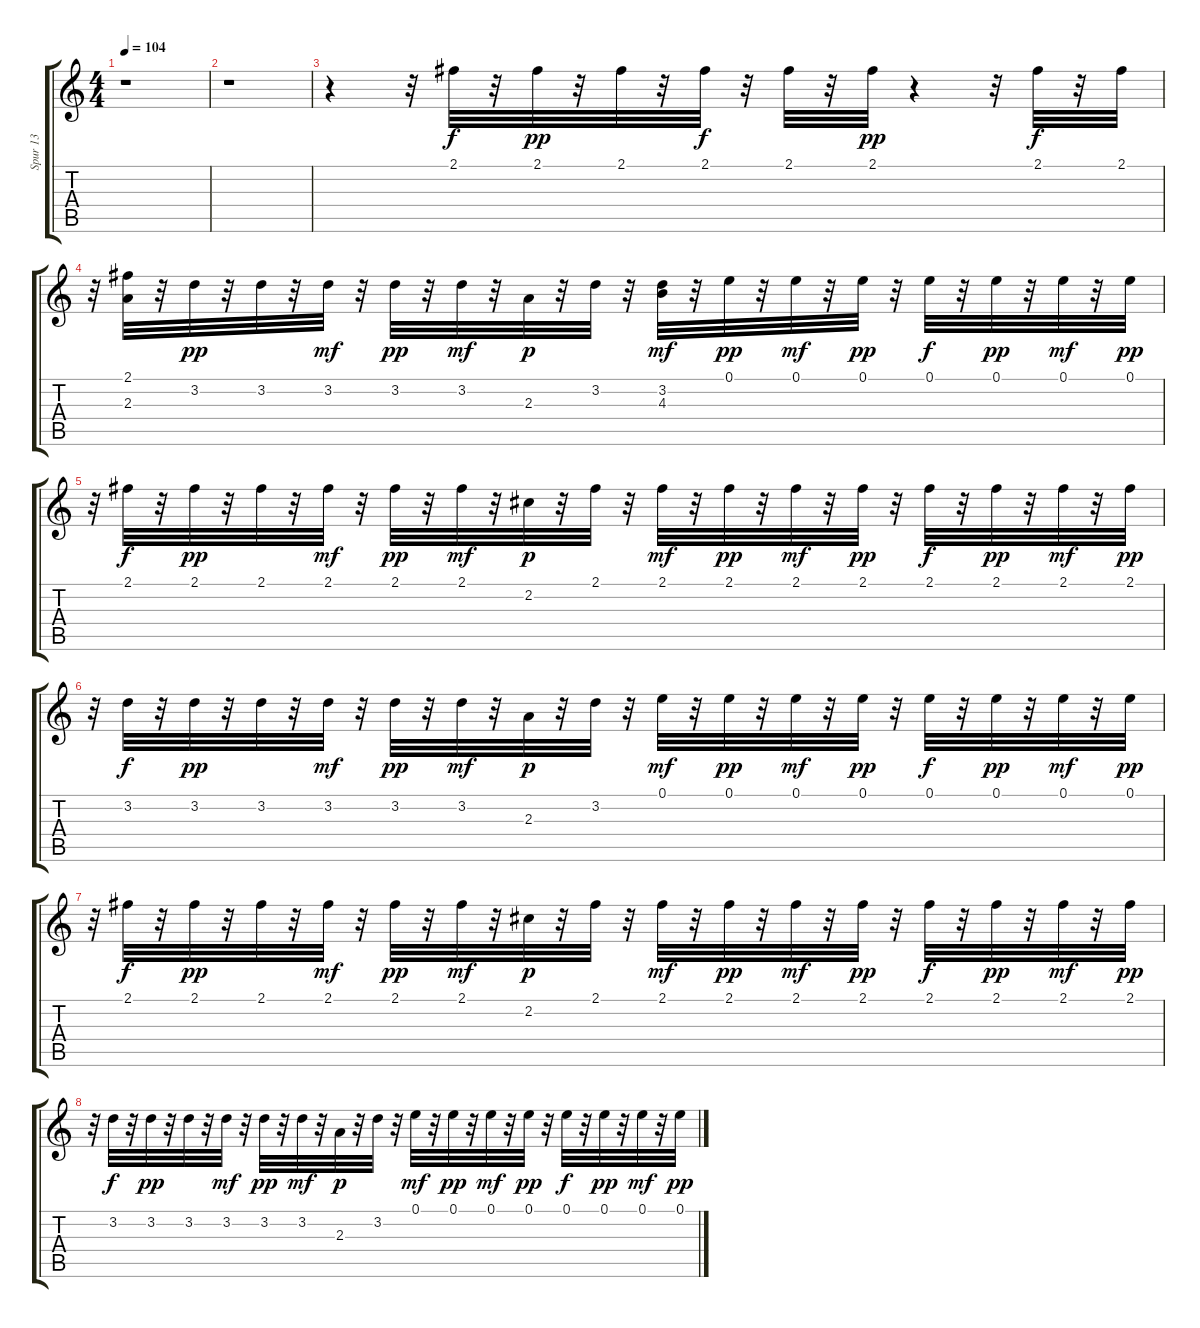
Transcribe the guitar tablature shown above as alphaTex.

\track ("Spur 13" "Spur 13") {instrument electricguitarmuted}
\staff {score tabs}
\tuning (E4 B3 G3 D3 A2 E2) {hide}
\ts (4 4)
\tempo 104
\clef g2
\ks c
r.1{dy pp} |
r.1 |
r.4 r.32 2.1.32{dy f} r.32 2.1.32{dy pp} r.32 2.1.32 r.32 2.1.32{dy f} r.32 2.1.32 r.32 2.1.32{dy pp} r.4 r.32 2.1.32{dy f} r.32 2.1.32 |
r.32 (2.1 2.3).32 r.32 3.2.32{dy pp} r.32 3.2.32 r.32 3.2.32{dy mf} r.32 3.2.32{dy pp} r.32 3.2.32{dy mf} r.32 2.3.32{dy p} r.32 3.2.32 r.32 (3.2 4.3).32{dy mf} r.32 0.1.32{dy pp} r.32 0.1.32{dy mf} r.32 0.1.32{dy pp} r.32 0.1.32{dy f} r.32 0.1.32{dy pp} r.32 0.1.32{dy mf} r.32 0.1.32{dy pp} |
r.32 2.1.32{dy f} r.32 2.1.32{dy pp} r.32 2.1.32 r.32 2.1.32{dy mf} r.32 2.1.32{dy pp} r.32 2.1.32{dy mf} r.32 2.2.32{dy p} r.32 2.1.32 r.32 2.1.32{dy mf} r.32 2.1.32{dy pp} r.32 2.1.32{dy mf} r.32 2.1.32{dy pp} r.32 2.1.32{dy f} r.32 2.1.32{dy pp} r.32 2.1.32{dy mf} r.32 2.1.32{dy pp} |
r.32 3.2.32{dy f} r.32 3.2.32{dy pp} r.32 3.2.32 r.32 3.2.32{dy mf} r.32 3.2.32{dy pp} r.32 3.2.32{dy mf} r.32 2.3.32{dy p} r.32 3.2.32 r.32 0.1.32{dy mf} r.32 0.1.32{dy pp} r.32 0.1.32{dy mf} r.32 0.1.32{dy pp} r.32 0.1.32{dy f} r.32 0.1.32{dy pp} r.32 0.1.32{dy mf} r.32 0.1.32{dy pp} |
r.32 2.1.32{dy f} r.32 2.1.32{dy pp} r.32 2.1.32 r.32 2.1.32{dy mf} r.32 2.1.32{dy pp} r.32 2.1.32{dy mf} r.32 2.2.32{dy p} r.32 2.1.32 r.32 2.1.32{dy mf} r.32 2.1.32{dy pp} r.32 2.1.32{dy mf} r.32 2.1.32{dy pp} r.32 2.1.32{dy f} r.32 2.1.32{dy pp} r.32 2.1.32{dy mf} r.32 2.1.32{dy pp} |
r.32 3.2.32{dy f} r.32 3.2.32{dy pp} r.32 3.2.32 r.32 3.2.32{dy mf} r.32 3.2.32{dy pp} r.32 3.2.32{dy mf} r.32 2.3.32{dy p} r.32 3.2.32 r.32 0.1.32{dy mf} r.32 0.1.32{dy pp} r.32 0.1.32{dy mf} r.32 0.1.32{dy pp} r.32 0.1.32{dy f} r.32 0.1.32{dy pp} r.32 0.1.32{dy mf} r.32 0.1.32{dy pp}
